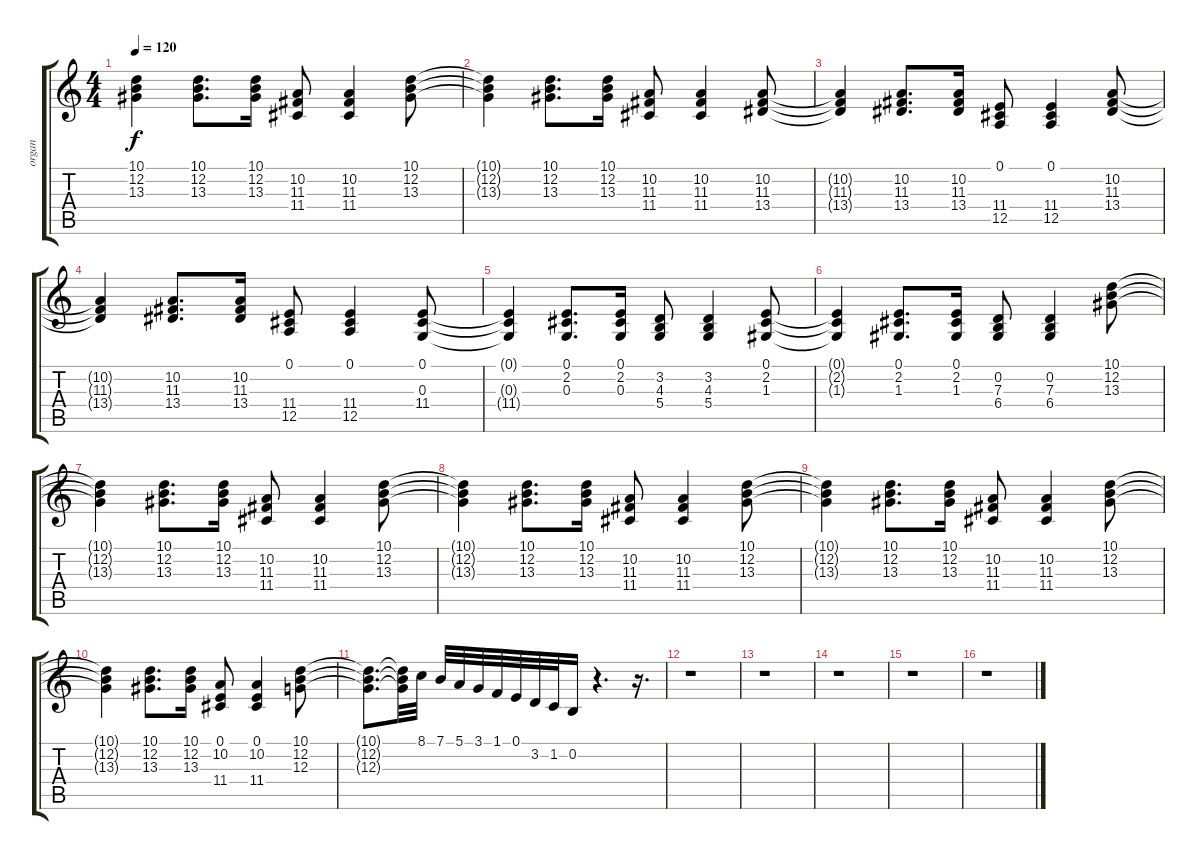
\track ("organ" "organ") {instrument percussiveorgan}
\staff {score tabs}
\tuning (E4 B3 G3 D3 A2 E2) {hide}
\ts (4 4)
\tempo 120
\clef g2
\ks c
(10.1{t} 12.2{t} 13.3{t}).4{dy f} (10.1 12.2 13.3).8{d} (10.1 12.2 13.3).16 (10.2 11.3 11.4).8 (10.2 11.3 11.4).4 (10.1 12.2 13.3).8 |
(10.1{t} 12.2{t} 13.3{t}).4 (10.1 12.2 13.3).8{d} (10.1 12.2 13.3).16 (10.2 11.3 11.4).8 (10.2 11.3 11.4).4 (10.2 11.3 13.4).8 |
(10.2{t} 11.3{t} 13.4{t}).4 (10.2 11.3 13.4).8{d} (10.2 11.3 13.4).16 (0.1 11.4 12.5).8 (0.1 11.4 12.5).4 (10.2 11.3 13.4).8 |
(10.2{t} 11.3{t} 13.4{t}).4 (10.2 11.3 13.4).8{d} (10.2 11.3 13.4).16 (0.1 11.4 12.5).8 (0.1 11.4 12.5).4 (0.1 0.3 11.4).8 |
(0.1{t} 0.3{t} 11.4{t}).4 (0.1 2.2 0.3).8{d} (0.1 2.2 0.3).16 (3.2 4.3 5.4).8 (3.2 4.3 5.4).4 (0.1 2.2 1.3).8 |
(0.1{t} 2.2{t} 1.3{t}).4 (0.1 2.2 1.3).8{d} (0.1 2.2 1.3).16 (0.2 7.3 6.4).8 (0.2 7.3 6.4).4 (10.1 12.2 13.3).8 |
(10.1{t} 12.2{t} 13.3{t}).4 (10.1 12.2 13.3).8{d} (10.1 12.2 13.3).16 (10.2 11.3 11.4).8 (10.2 11.3 11.4).4 (10.1 12.2 13.3).8 |
(10.1{t} 12.2{t} 13.3{t}).4 (10.1 12.2 13.3).8{d} (10.1 12.2 13.3).16 (10.2 11.3 11.4).8 (10.2 11.3 11.4).4 (10.1 12.2 13.3).8 |
(10.1{t} 12.2{t} 13.3{t}).4 (10.1 12.2 13.3).8{d} (10.1 12.2 13.3).16 (10.2 11.3 11.4).8 (10.2 11.3 11.4).4 (10.1 12.2 13.3).8 |
(10.1{t} 12.2{t} 13.3{t}).4 (10.1 12.2 13.3).8{d} (10.1 12.2 13.3).16 (0.1 10.2 11.4).8 (0.1 10.2 11.4).4 (10.1 12.2 12.3).8 |
(10.1{t} 12.2{t} 12.3{t}).8{d} (10.1{t} 12.2{t} 12.3{t}).32 8.1.32 7.1.32 5.1.32 3.1.32 1.1.32 0.1.32 3.2.32 1.2.32 0.2.16 r.4{d} r.16{d} |
r.1 |
r.1 |
r.1 |
r.1 |
r.1
